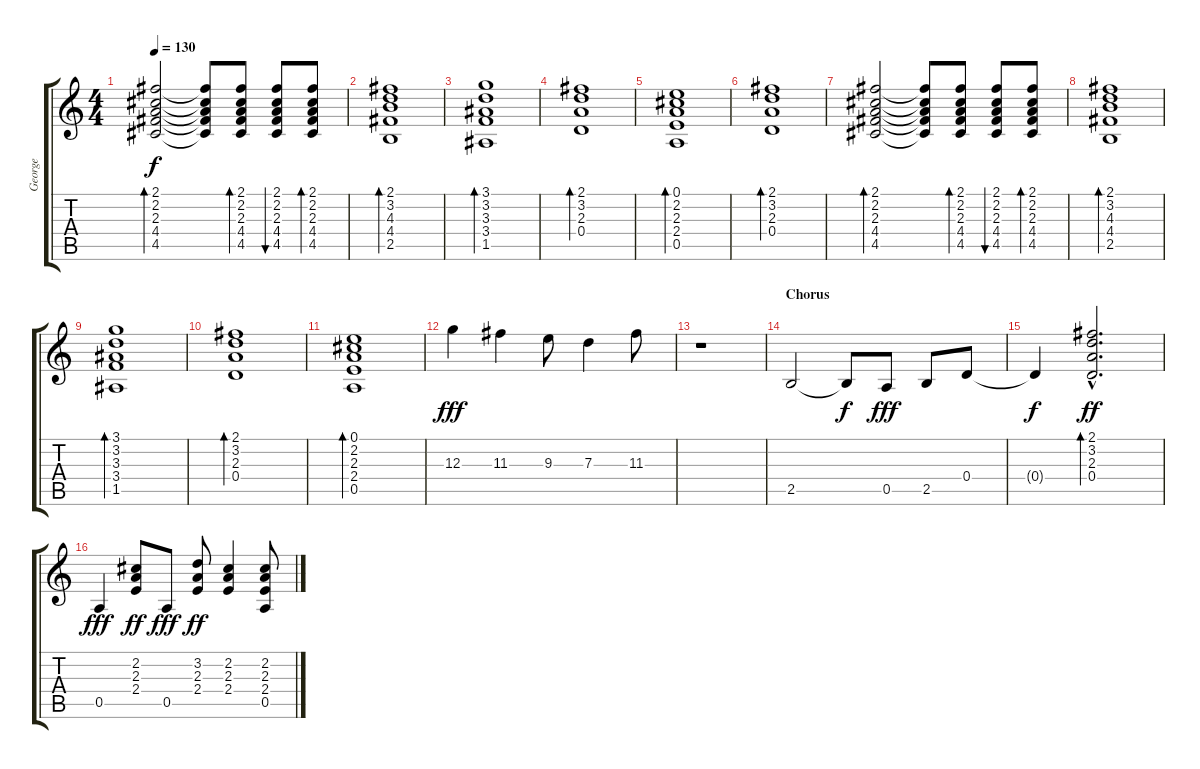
\track ("George" "George") {instrument electricguitarjazz}
\staff {score tabs}
\tuning (E4 B3 G3 D3 A2 E2) {hide}
\ts (4 4)
\tempo 130
\clef g2
\ks c
(2.1 2.2 2.3 4.4 4.5).2{bd 240 dy f} (2.1{t} 2.2{t} 2.3{t} 4.4{t} 4.5{t}).8 (2.1 2.2 2.3 4.4 4.5).8{bd 240 volume 10} (2.1 2.2 2.3 4.4 4.5).8{bu 240} (2.1 2.2 2.3 4.4 4.5).8{bd 240} |
(2.1 3.2 4.3 4.4 2.5).1{bd 240 volume 14} |
(3.1 3.2 3.3 3.4 1.5).1{bd 240} |
(2.1 3.2 2.3 0.4).1{bd 240} |
(0.1 2.2 2.3 2.4 0.5).1{bd 240} |
(2.1 3.2 2.3 0.4).1{bd 240} |
(2.1 2.2 2.3 4.4 4.5).2{bd 240} (2.1{t} 2.2{t} 2.3{t} 4.4{t} 4.5{t}).8 (2.1 2.2 2.3 4.4 4.5).8{bd 240 volume 10} (2.1 2.2 2.3 4.4 4.5).8{bu 240} (2.1 2.2 2.3 4.4 4.5).8{bd 240} |
(2.1 3.2 4.3 4.4 2.5).1{bd 240 volume 14} |
(3.1 3.2 3.3 3.4 1.5).1{bd 240} |
(2.1 3.2 2.3 0.4).1{bd 240} |
(0.1 2.2 2.3 2.4 0.5).1{bd 240} |
12.3.4{dy fff volume 16} 11.3.4 9.3.8 7.3.4 11.3.8 |
r.1 |
\section ("" "Chorus")
2.5.2 2.5{t}.8{dy f} 0.5.8{dy fff} 2.5.8 0.4.8 |
0.4{t}.4{dy f} (2.1{hac} 3.2{hac} 2.3{hac} 0.4{hac}).2{d bd 240 dy ff} |
0.5.4{dy fff} (2.2 2.3 2.4).8{dy ff} 0.5.8{dy fff} (3.2 2.3 2.4).8{dy ff} (2.2 2.3 2.4).4 (2.2 2.3 2.4 0.5).8
